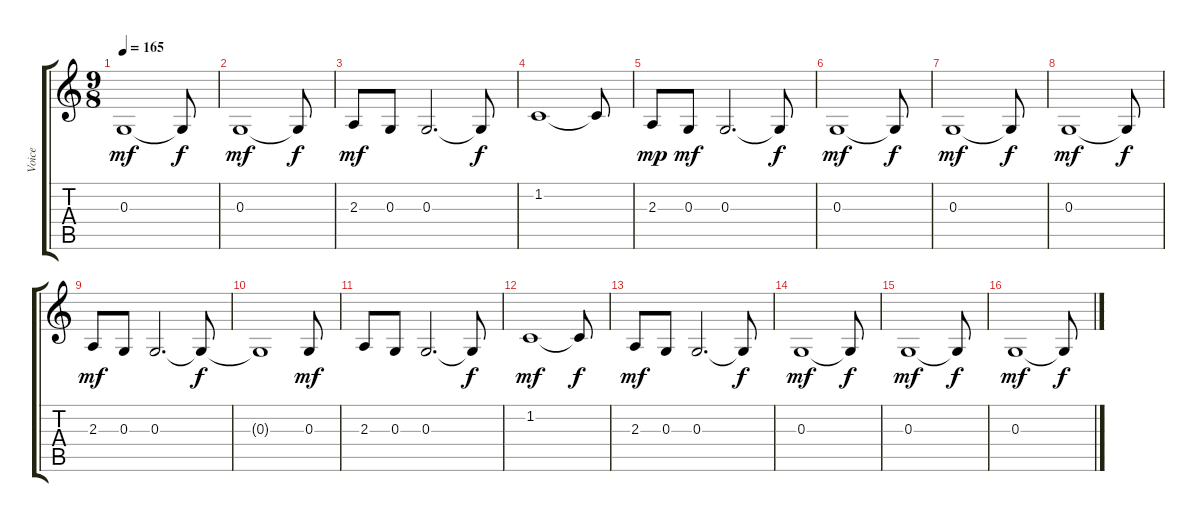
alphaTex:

\track ("Voice" "Voice") {instrument voiceoohs}
\staff {score tabs}
\tuning (E4 B3 G3 D3 A2 E2) {hide}
\ts (9 8)
\tempo 165
\clef g2
\ks c
0.3.1{dy mf} 0.3{t}.8{dy f} |
0.3.1{dy mf} 0.3{t}.8{dy f} |
2.3.8{dy mf} 0.3.8 0.3.2{d} 0.3{t}.8{dy f} |
1.2.1 1.2{t}.8 |
2.3.8{dy mp} 0.3.8{dy mf} 0.3.2{d} 0.3{t}.8{dy f} |
0.3.1{dy mf} 0.3{t}.8{dy f} |
0.3.1{dy mf} 0.3{t}.8{dy f} |
0.3.1{dy mf} 0.3{t}.8{dy f} |
2.3.8{dy mf} 0.3.8 0.3.2{d} 0.3{t}.8{dy f} |
0.3{t}.1 0.3.8{dy mf} |
2.3.8 0.3.8 0.3.2{d} 0.3{t}.8{dy f} |
1.2.1{dy mf} 1.2{t}.8{dy f} |
2.3.8{dy mf} 0.3.8 0.3.2{d} 0.3{t}.8{dy f} |
0.3.1{dy mf} 0.3{t}.8{dy f} |
0.3.1{dy mf} 0.3{t}.8{dy f} |
0.3.1{dy mf} 0.3{t}.8{dy f}
